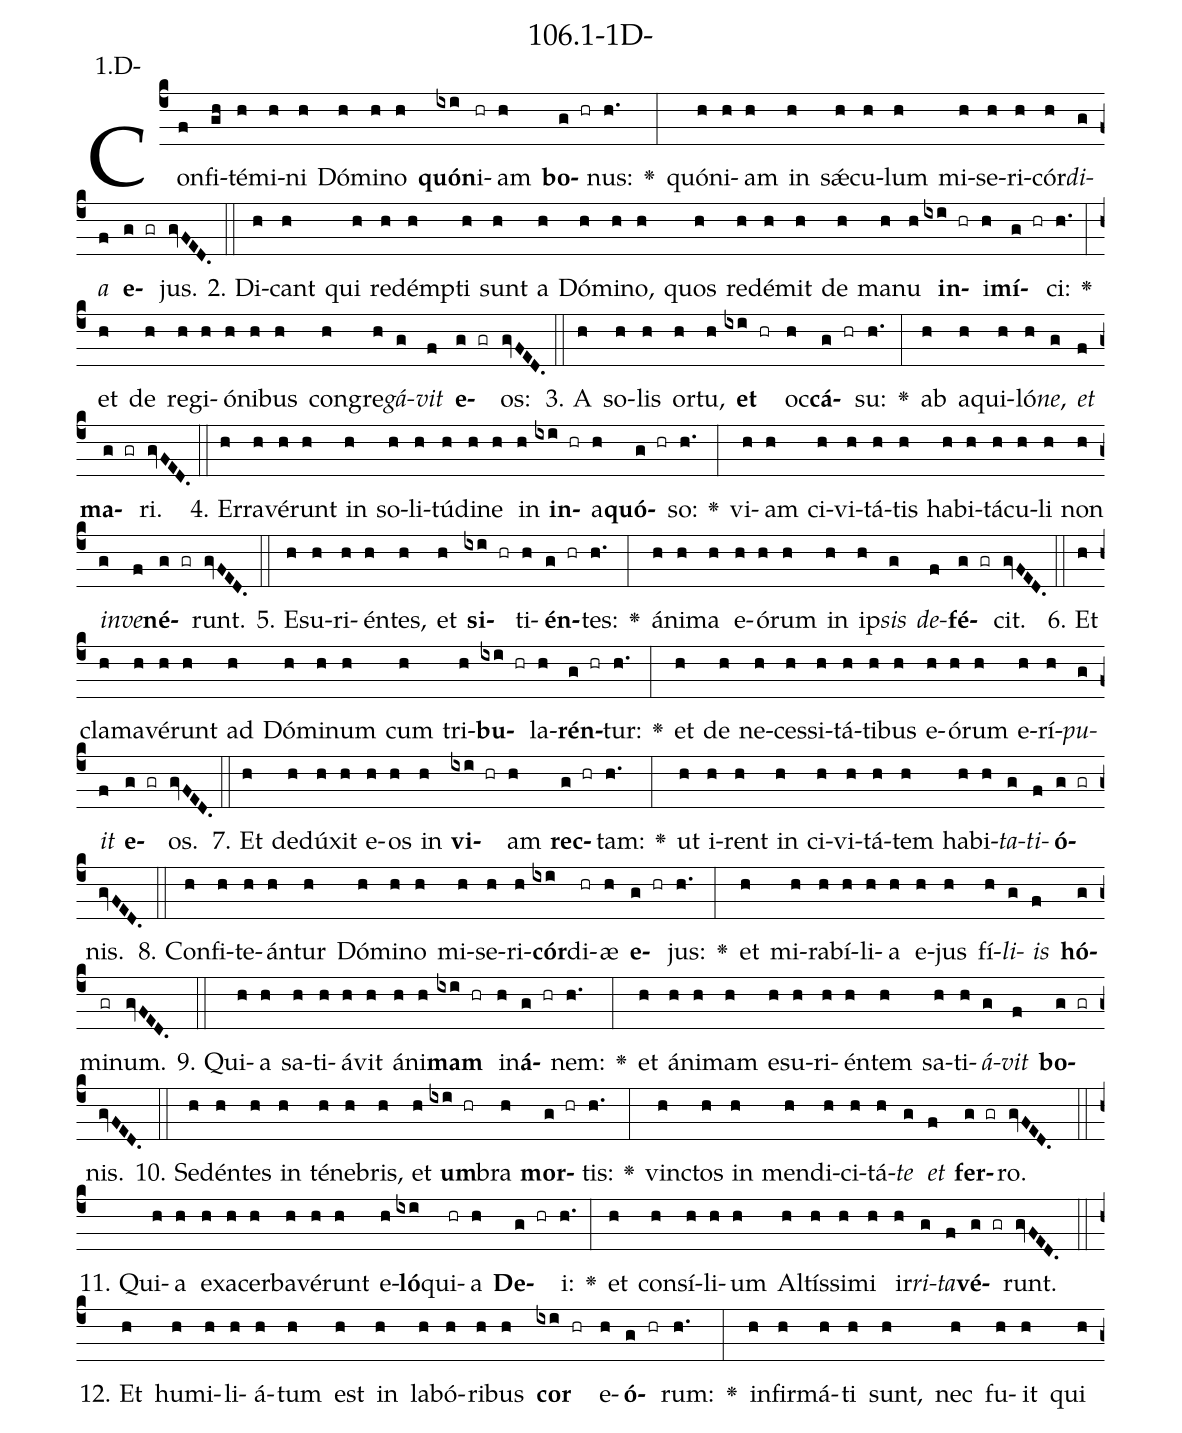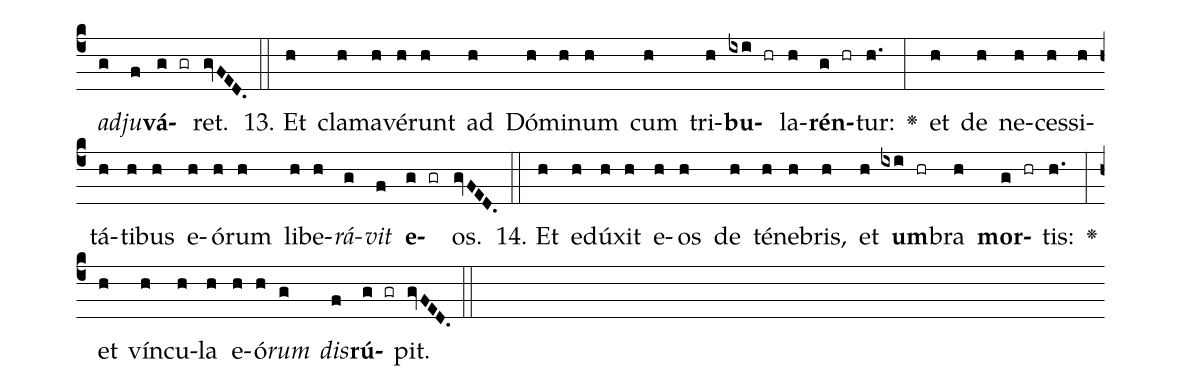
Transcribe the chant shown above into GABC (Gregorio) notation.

name: 106.1-1D-;
annotation: 1.D-;
%%
(c4)Con(f)fi(gh)té(h)mi(h)ni(h) Dó(h)mi(h)no(h) <b>quón</b>(ixi)i(hr)am(h) <b>bo</b>(g hr)nus:(h.) <v>\greheightstar</v>(:) quón(h)i(h)am(h) in(h) sǽ(h)cu(h)lum(h) mi(h)se(h)ri(h)cór(h)<i>di</i>(g)<i>a</i>(f) <b>e</b>(g gr)jus.(gvFED.) (::)
2. Di(h)cant(h) qui(h) red(h)émp(h)ti(h) sunt(h) a(h) Dó(h)mi(h)no,(h) quos(h) red(h)é(h)mit(h) de(h) ma(h)nu(h) <b>in</b>(ixi hr)i(h)<b>mí</b>(g hr)ci:(h.) <v>\greheightstar</v>(:) et(h) de(h) re(h)gi(h)ó(h)ni(h)bus(h) con(h)gre(h)<i>gá</i>(g)<i>vit</i>(f) <b>e</b>(g gr)os:(gvFED.) (::)
3. A(h) so(h)lis(h) or(h)tu,(h) <b>et</b>(ixi hr) oc(h)<b>cá</b>(g hr)su:(h.) <v>\greheightstar</v>(:) ab(h) a(h)qui(h)ló(h)<i>ne</i>,(g) <i>et</i>(f) <b>ma</b>(g gr)ri.(gvFED.) (::)
4. Er(h)ra(h)vé(h)runt(h) in(h) so(h)li(h)tú(h)di(h)ne(h) in(h) <b>in</b>(ixi hr)a(h)<b>quó</b>(g hr)so:(h.) <v>\greheightstar</v>(:) vi(h)am(h) ci(h)vi(h)tá(h)tis(h) ha(h)bi(h)tá(h)cu(h)li(h) non(h) <i>in</i>(g)<i>ve</i>(f)<b>né</b>(g gr)runt.(gvFED.) (::)
5. E(h)su(h)ri(h)én(h)tes,(h) et(h) <b>si</b>(ixi hr)ti(h)<b>én</b>(g hr)tes:(h.) <v>\greheightstar</v>(:) á(h)ni(h)ma(h) e(h)ó(h)rum(h) in(h) ip(h)<i>sis</i>(g) <i>de</i>(f)<b>fé</b>(g gr)cit.(gvFED.) (::)
6. Et(h) cla(h)ma(h)vé(h)runt(h) ad(h) Dó(h)mi(h)num(h) cum(h) tri(h)<b>bu</b>(ixi hr)la(h)<b>rén</b>(g hr)tur:(h.) <v>\greheightstar</v>(:) et(h) de(h) ne(h)ces(h)si(h)tá(h)ti(h)bus(h) e(h)ó(h)rum(h) e(h)rí(h)<i>pu</i>(g)<i>it</i>(f) <b>e</b>(g gr)os.(gvFED.) (::)
7. Et(h) de(h)dú(h)xit(h) e(h)os(h) in(h) <b>vi</b>(ixi hr)am(h) <b>rec</b>(g hr)tam:(h.) <v>\greheightstar</v>(:) ut(h) i(h)rent(h) in(h) ci(h)vi(h)tá(h)tem(h) ha(h)bi(h)<i>ta</i>(g)<i>ti</i>(f)<b>ó</b>(g gr)nis.(gvFED.) (::)
8. Con(h)fi(h)te(h)án(h)tur(h) Dó(h)mi(h)no(h) mi(h)se(h)ri(h)<b>cór</b>(ixi)di(hr)æ(h) <b>e</b>(g hr)jus:(h.) <v>\greheightstar</v>(:) et(h) mi(h)ra(h)bí(h)li(h)a(h) e(h)jus(h) fí(h)<i>li</i>(g)<i>is</i>(f) <b>hó</b>(g)mi(gr)num.(gvFED.) (::)
9. Qui(h)a(h) sa(h)ti(h)á(h)vit(h) á(h)ni(h)<b>mam</b>(ixi hr) in(h)<b>á</b>(g hr)nem:(h.) <v>\greheightstar</v>(:) et(h) á(h)ni(h)mam(h) e(h)su(h)ri(h)én(h)tem(h) sa(h)ti(h)<i>á</i>(g)<i>vit</i>(f) <b>bo</b>(g gr)nis.(gvFED.) (::)
10. Se(h)dén(h)tes(h) in(h) té(h)ne(h)bris,(h) et(h) <b>um</b>(ixi hr)bra(h) <b>mor</b>(g hr)tis:(h.) <v>\greheightstar</v>(:) vinc(h)tos(h) in(h) men(h)di(h)ci(h)tá(h)<i>te</i>(g) <i>et</i>(f) <b>fer</b>(g gr)ro.(gvFED.) (::)
11. Qui(h)a(h) ex(h)a(h)cer(h)ba(h)vé(h)runt(h) e(h)<b>ló</b>(ixi)qui(hr)a(h) <b>De</b>(g hr)i:(h.) <v>\greheightstar</v>(:) et(h) con(h)sí(h)li(h)um(h) Al(h)tís(h)si(h)mi(h) ir(h)<i>ri</i>(g)<i>ta</i>(f)<b>vé</b>(g gr)runt.(gvFED.) (::)
12. Et(h) hu(h)mi(h)li(h)á(h)tum(h) est(h) in(h) la(h)bó(h)ri(h)bus(h) <b>cor</b>(ixi hr) e(h)<b>ó</b>(g hr)rum:(h.) <v>\greheightstar</v>(:) in(h)fir(h)má(h)ti(h) sunt,(h) nec(h) fu(h)it(h) qui(h) <i>ad</i>(g)<i>ju</i>(f)<b>vá</b>(g gr)ret.(gvFED.) (::)
13. Et(h) cla(h)ma(h)vé(h)runt(h) ad(h) Dó(h)mi(h)num(h) cum(h) tri(h)<b>bu</b>(ixi hr)la(h)<b>rén</b>(g hr)tur:(h.) <v>\greheightstar</v>(:) et(h) de(h) ne(h)ces(h)si(h)tá(h)ti(h)bus(h) e(h)ó(h)rum(h) li(h)be(h)<i>rá</i>(g)<i>vit</i>(f) <b>e</b>(g gr)os.(gvFED.) (::)
14. Et(h) e(h)dú(h)xit(h) e(h)os(h) de(h) té(h)ne(h)bris,(h) et(h) <b>um</b>(ixi hr)bra(h) <b>mor</b>(g hr)tis:(h.) <v>\greheightstar</v>(:) et(h) vín(h)cu(h)la(h) e(h)ó(h)<i>rum</i>(g) <i>dis</i>(f)<b>rú</b>(g gr)pit.(gvFED.) (::)
